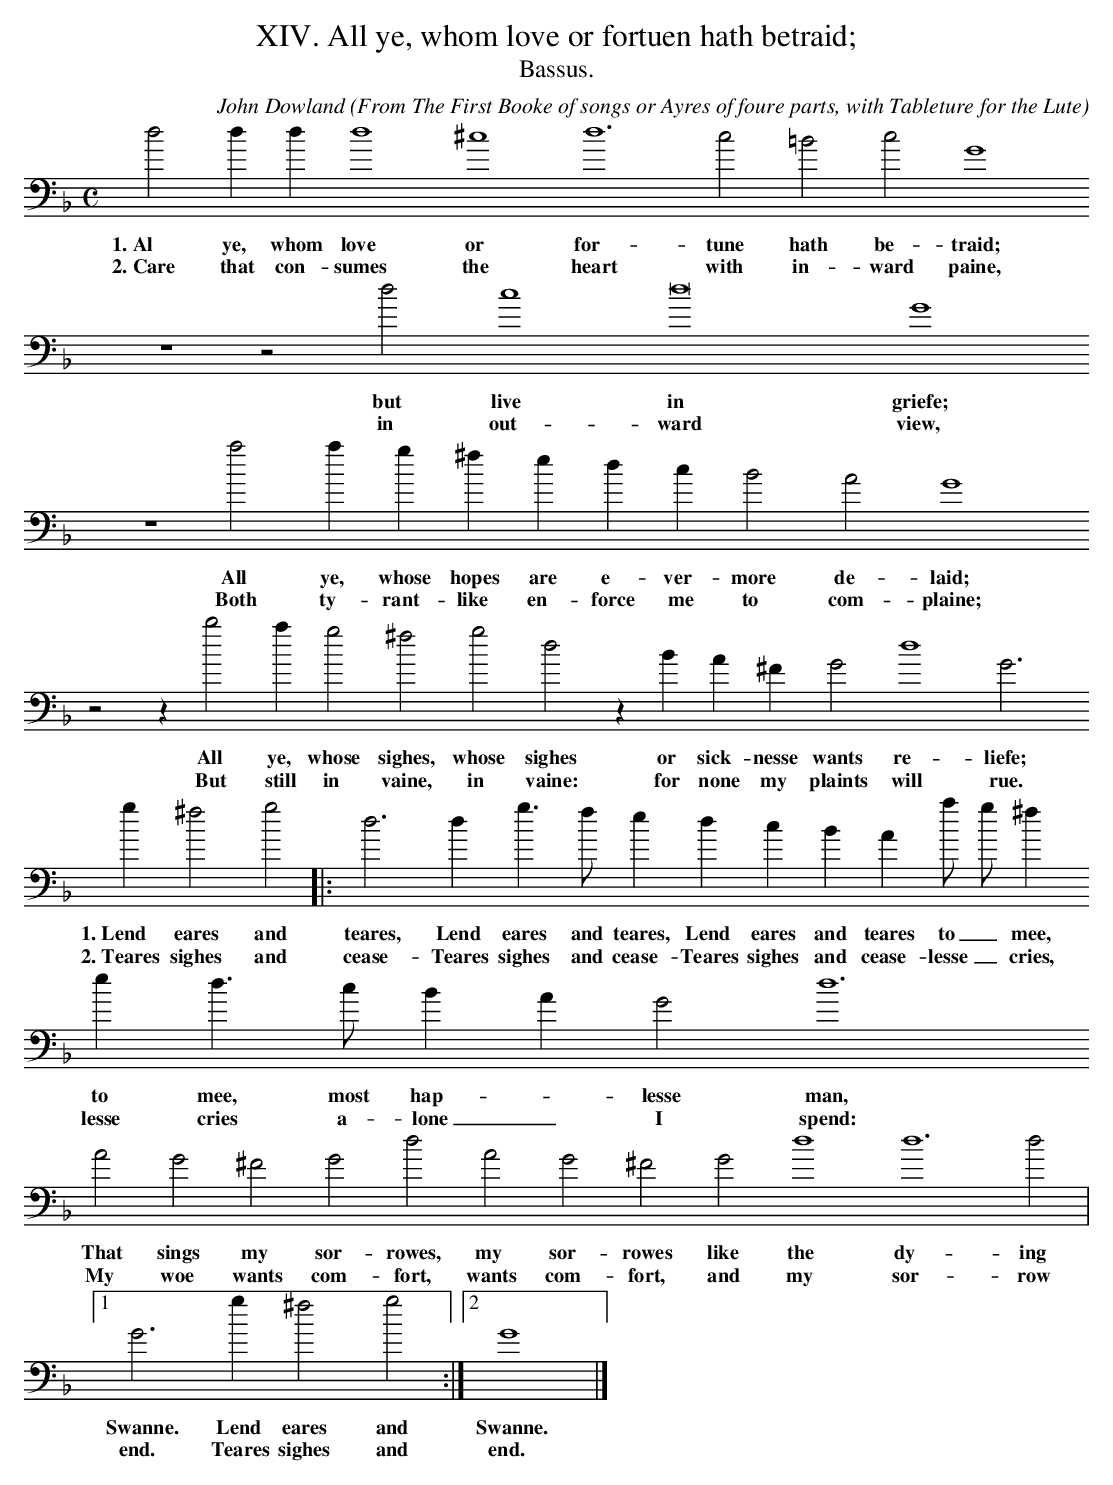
X:1
T:XIV. All ye, whom love or fortuen hath betraid;
T:Bassus.
C: John Dowland
O: From The First Booke of songs or Ayres of foure parts, with Tableture for the Lute
L:1/4
M:C
K:G dor bass
d2 d d d4 ^c4 d6 c2 =B2 c2 G4
w: 1.~Al ye, whom love or for- tune hath be- traid;
w: 2.~Care that con- sumes the heart with in- ward paine,
z4 z2 d2 c4 d8 G4
w: but live in griefe;
w: in out- ward view,
z4 a2 a g ^f e d c B2 A2 G4
w: All ye, whose hopes are e- ver- more de- laid;
w: Both ty- rant- like en- force me to com- plaine;
z2 z b2 a g2 ^f2 g2 d2 z B A ^F G2 d4 G3
w: All ye, whose sighes,  whose sighes or sick- nesse wants re- liefe;
w: But still in vaine, in vaine: for none my plaints will rue.
g ^f2 g2 |: d3 d g > f e d c B A a/ g/ ^f e d > c B A G2 d6
w: 1.~Lend eares and teares, Lend  eares and teares, Lend eares and teares to _  mee, to mee, most hap- * lesse man,
w: 2.~Teares sighes and cease- Teares sighes and  cease- Teares sighes and cease- lesse _ cries, lesse cries a- lone _ I spend:
A2 G2 ^F2 G2 d2 A2 G2 ^F2 G2 d4 d6 d2 |1 G3 g ^f2 g2 :|2 G4 |]
w: That sings my sor- rowes, my sor- rowes like the dy- ing Swanne. Lend eares and Swanne.
w: My woe wants com- fort, wants com- fort, and my sor- row end. Teares sighes and end.
